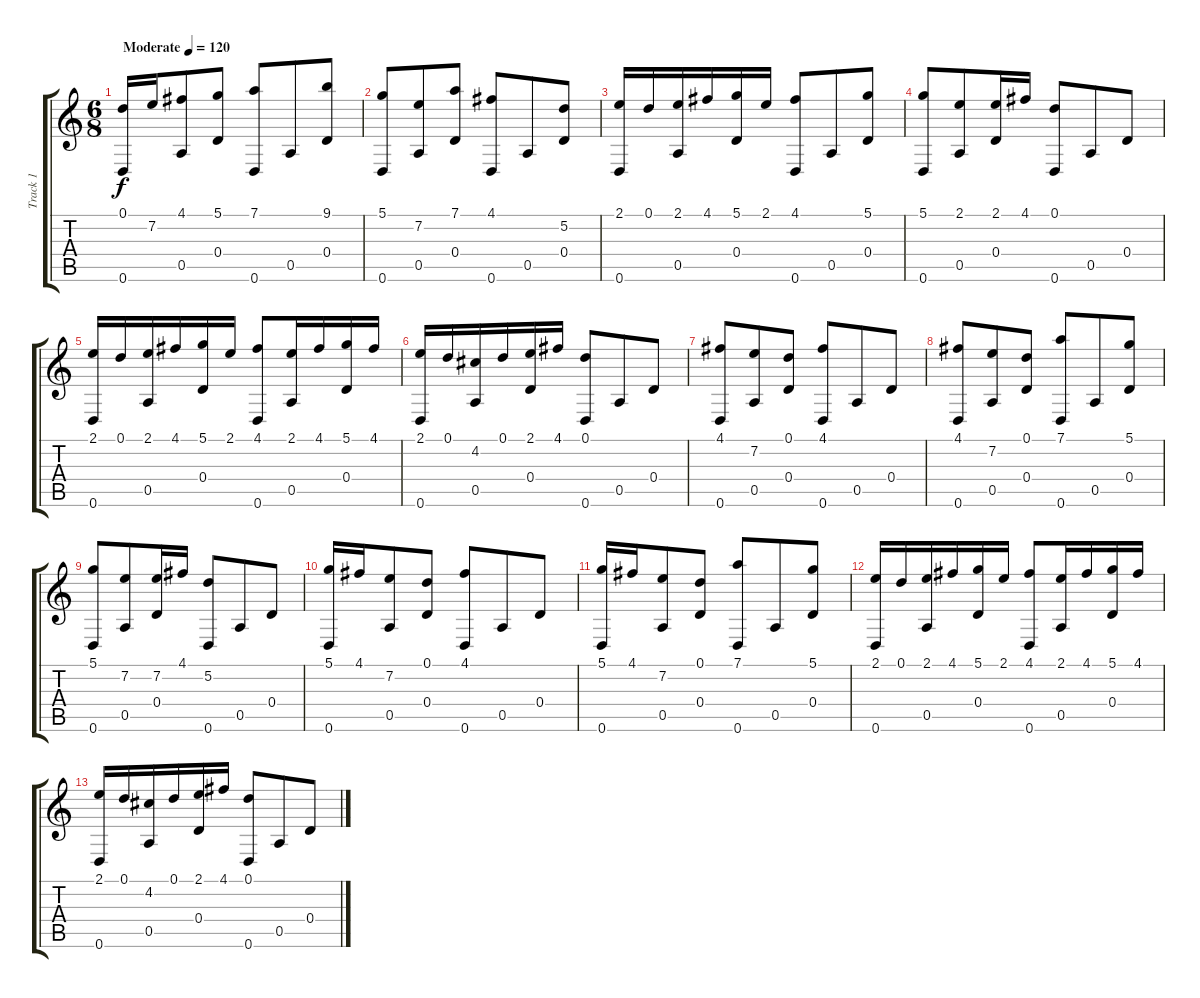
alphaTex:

\track ("Track 1" "Track 1") {instrument acousticguitarsteel}
\staff {score tabs}
\tuning (D4 A3 G3 D3 A2 D2) {hide}
\ts (6 8)
\tempo (120 "Moderate")
\clef g2
\ks c
(0.1 0.6).16{dy f instrument acousticguitarsteel} 7.2.16 (4.1 0.5).8 (5.1 0.4).8 (7.1 0.6).8 0.5.8 (9.1 0.4).8 |
(5.1 0.6).8 (7.2 0.5).8 (7.1 0.4).8 (4.1 0.6).8 0.5.8 (5.2 0.4).8 |
(2.1 0.6).16 0.1.16 (2.1 0.5).16 4.1.16 (5.1 0.4).16 2.1.16 (4.1 0.6).8 0.5.8 (5.1 0.4).8 |
(5.1 0.6).8 (2.1 0.5).8 (2.1 0.4).16 4.1.16 (0.1 0.6).8 0.5.8 0.4.8 |
(2.1 0.6).16 0.1.16 (2.1 0.5).16 4.1.16 (5.1 0.4).16 2.1.16 (4.1 0.6).8 (2.1 0.5).16 4.1.16 (5.1 0.4).16 4.1.16 |
(2.1 0.6).16 0.1.16 (4.2 0.5).16 0.1.16 (2.1 0.4).16 4.1.16 (0.1 0.6).8 0.5.8 0.4.8 |
(4.1 0.6).8 (7.2 0.5).8 (0.1 0.4).8 (4.1 0.6).8 0.5.8 0.4.8 |
(4.1 0.6).8 (7.2 0.5).8 (0.1 0.4).8 (7.1 0.6).8 0.5.8 (5.1 0.4).8 |
(5.1 0.6).8 (7.2 0.5).8 (7.2 0.4).16 4.1.16 (5.2 0.6).8 0.5.8 0.4.8 |
(5.1 0.6).16 4.1.16 (7.2 0.5).8 (0.1 0.4).8 (4.1 0.6).8 0.5.8 0.4.8 |
(5.1 0.6).16 4.1.16 (7.2 0.5).8 (0.1 0.4).8 (7.1 0.6).8 0.5.8 (5.1 0.4).8 |
(2.1 0.6).16 0.1.16 (2.1 0.5).16 4.1.16 (5.1 0.4).16 2.1.16 (4.1 0.6).8 (2.1 0.5).16 4.1.16 (5.1 0.4).16 4.1.16 |
(2.1 0.6).16 0.1.16 (4.2 0.5).16 0.1.16 (2.1 0.4).16 4.1.16 (0.1 0.6).8 0.5.8 0.4.8
